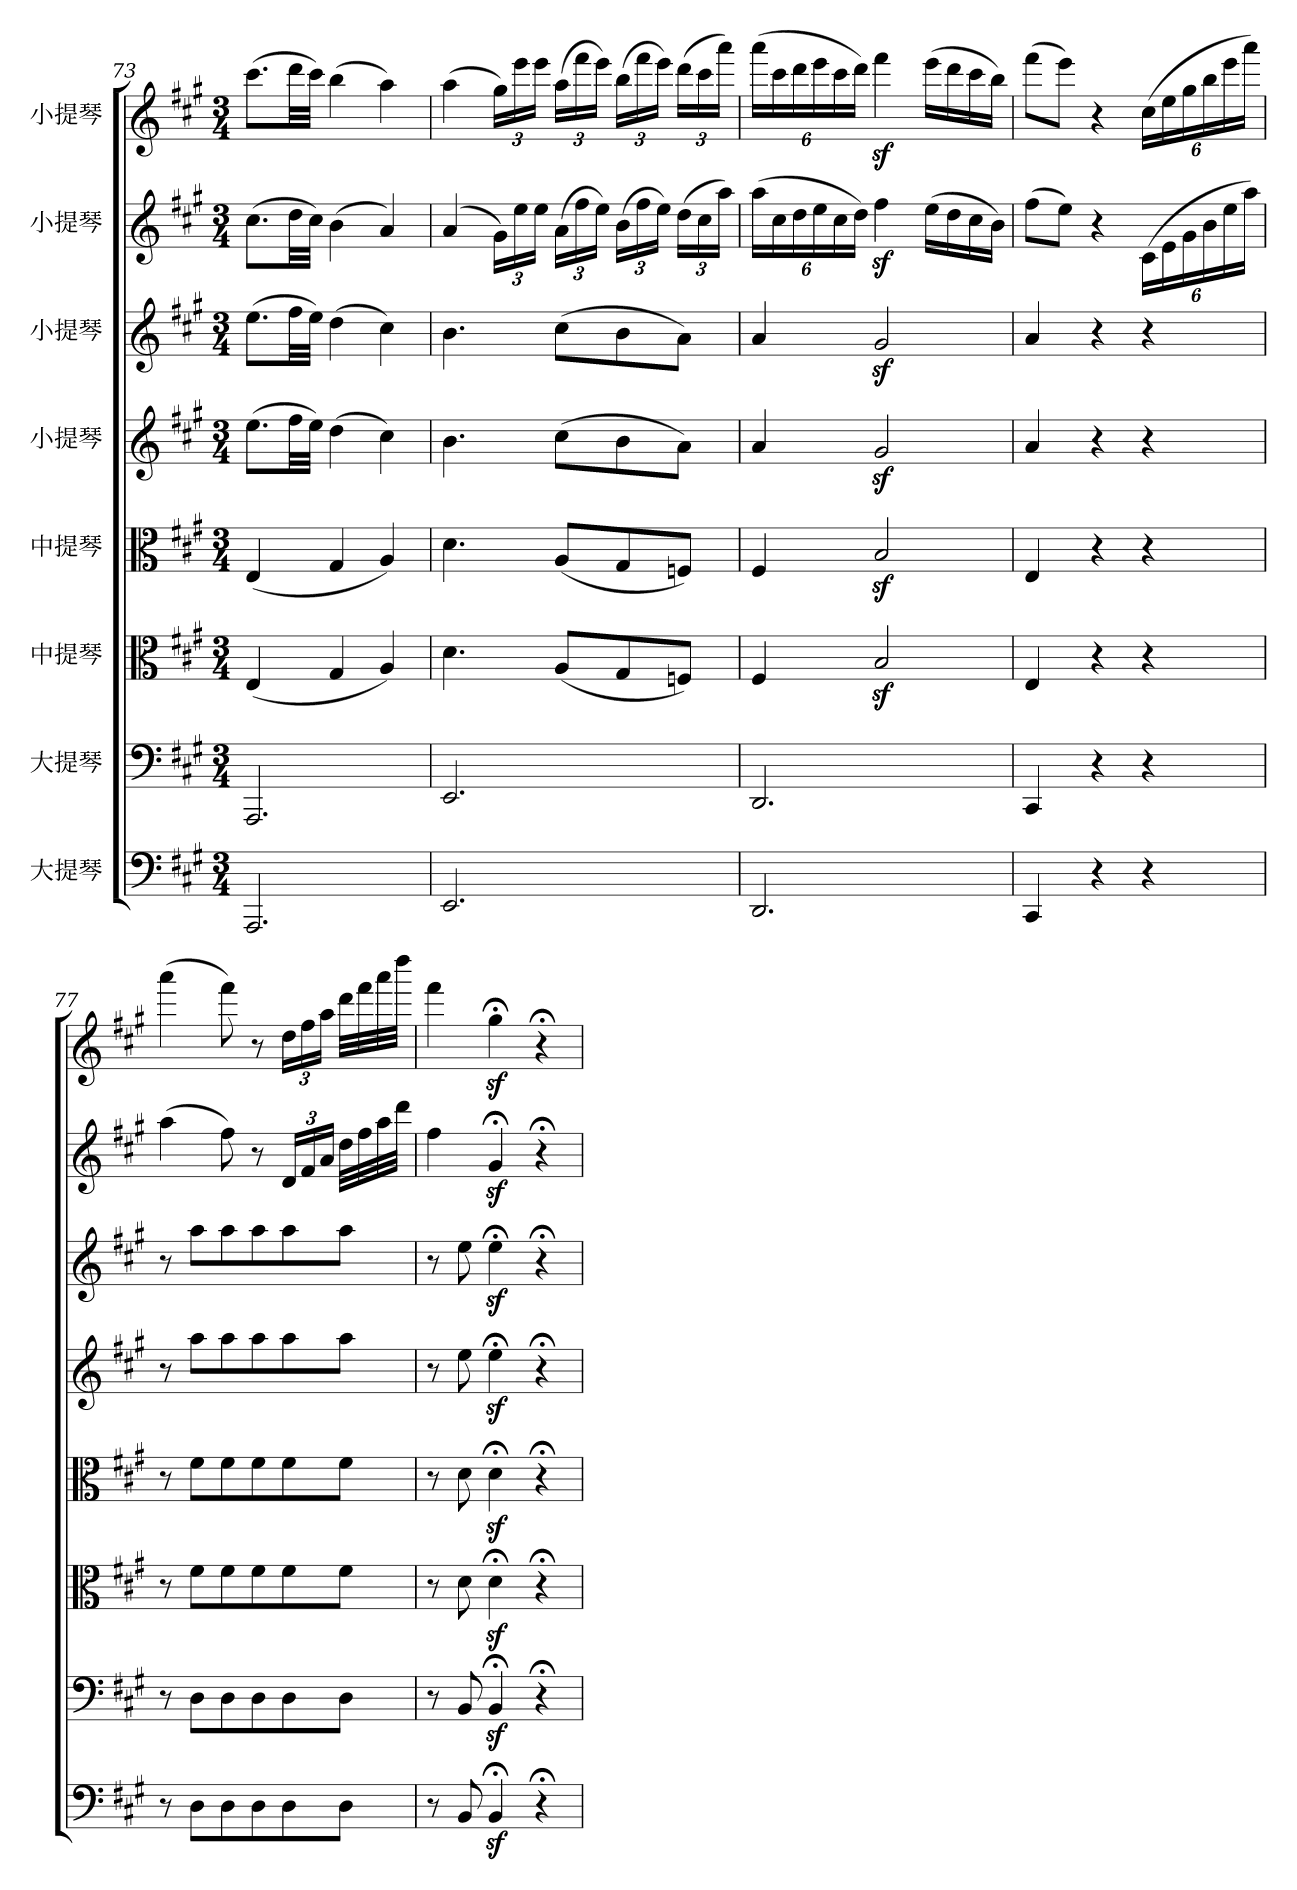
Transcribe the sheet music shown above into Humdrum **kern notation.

**kern	**kern	**kern	**kern	**kern	**kern	**kern	**kern
*part8	*part7	*part6	*part5	*part4	*part3	*part2	*part1
*staff8	*staff7	*staff6	*staff5	*staff4	*staff3	*staff2	*staff1
*I"大提琴	*I"大提琴	*I"中提琴	*I"中提琴	*I"小提琴	*I"小提琴	*I"小提琴	*I"小提琴
!!LO:LB:g=z
*clefF4	*clefF4	*clefC3	*clefC3	*clefG2	*clefG2	*clefG2	*clefG2
*k[f#c#g#]	*k[f#c#g#]	*k[f#c#g#]	*k[f#c#g#]	*k[f#c#g#]	*k[f#c#g#]	*k[f#c#g#]	*k[f#c#g#]
*M3/4	*M3/4	*M3/4	*M3/4	*M3/4	*M3/4	*M3/4	*M3/4
=73	=73	=73	=73	=73	=73	=73	=73
2.AAA/	2.AAA/	(<4E/	(<4E/	(>8.ee\L	(>8.ee\L	(>8.cc#\L	(>8.ccc#\L
.	.	.	.	32ff#\LL	32ff#\LL	32dd\LL	32ddd\LL
.	.	.	.	32ee\JJJ)	32ee\JJJ)	32cc#\JJJ)	32ccc#\JJJ)
.	.	4G#/	4G#/	(>4dd\	(>4dd\	(>4b\	(>4bb\
.	.	4A/)	4A/)	4cc#\)	4cc#\)	4a/)	4aa\)
=74	=74	=74	=74	=74	=74	=74	=74
2.EE/	2.EE/	4.d\	4.d\	4.b\	4.b\	(>4a/	(>4aa\
*	*	*	*	*	*	*Xbrackettup	*Xbrackettup
.	.	.	.	.	.	24g#\LL)	24gg#\LL)
.	.	.	.	.	.	24ee\	24eee\
.	.	.	.	.	.	24ee\JJ	24eee\JJ
.	.	(<8A/L	(<8A/L	(>8cc#\L	(>8cc#\L	(>24a\LL	(>24aa\LL
.	.	.	.	.	.	24ff#\	24fff#\
.	.	.	.	.	.	24ee\JJ)	24eee\JJ)
.	.	8G#/	8G#/	8b\	8b\	(>24b\LL	(>24bb\LL
.	.	.	.	.	.	24ff#\	24fff#\
.	.	.	.	.	.	24ee\JJ)	24eee\JJ)
.	.	8Fn/J)	8Fn/J)	8a\J)	8a\J)	(>24dd\LL	(>24ddd\LL
.	.	.	.	.	.	24cc#\	24ccc#\
.	.	.	.	.	.	24aa\JJ)	24aaa\JJ)
=75	=75	=75	=75	=75	=75	=75	=75
2.DD/	2.DD/	4F#/	4F#/	4a/	4a/	(>24aa\LL	(>24aaa\LL
.	.	.	.	.	.	24cc#\	24ccc#\
.	.	.	.	.	.	24dd\	24ddd\
.	.	.	.	.	.	24ee\	24eee\
.	.	.	.	.	.	24cc#\	24ccc#\
.	.	.	.	.	.	24dd\JJ)	24ddd\JJ)
.	.	2Bz</	2Bz</	2g#z</	2g#z</	4ff#z<\	4fff#z<\
.	.	.	.	.	.	(>16ee\LL	(>16eee\LL
.	.	.	.	.	.	16dd\	16ddd\
.	.	.	.	.	.	16cc#\	16ccc#\
.	.	.	.	.	.	16b\JJ)	16bb\JJ)
=76	=76	=76	=76	=76	=76	=76	=76
4CC#/	4CC#/	4E/	4E/	4a/	4a/	(>8ff#\L	(>8fff#\L
.	.	.	.	.	.	8ee\J)	8eee\J)
4r	4r	4r	4r	4r	4r	4r	4r
4r	4r	4r	4r	4r	4r	(>24c#\LL	(>24cc#\LL
.	.	.	.	.	.	24e\	24ee\
.	.	.	.	.	.	24g#\	24gg#\
.	.	.	.	.	.	24b\	24bb\
.	.	.	.	.	.	24ee\	24eee\
.	.	.	.	.	.	24aa\JJ)	24aaa\JJ)
=77	=77	=77	=77	=77	=77	=77	=77
8r	8r	8r	8r	8r	8r	(>4aa\	(>4aaa\
8D\L	8D\L	8f#\L	8f#\L	8aa\L	8aa\L	.	.
8D\	8D\	8f#\	8f#\	8aa\	8aa\	8ff#\)	8fff#\)
8D\	8D\	8f#\	8f#\	8aa\	8aa\	8r	8r
8D\	8D\	8f#\	8f#\	8aa\	8aa\	24d/LL	24dd\LL
.	.	.	.	.	.	24f#/	24ff#\
.	.	.	.	.	.	24a/JJ	24aa\JJ
8D\J	8D\J	8f#\J	8f#\J	8aa\J	8aa\J	32dd\LLL	32ddd\LLL
.	.	.	.	.	.	32ff#\	32fff#\
.	.	.	.	.	.	32aa\	32aaa\
.	.	.	.	.	.	32ddd\JJJ	32dddd\JJJ
=78	=78	=78	=78	=78	=78	=78	=78
8r	8r	8r	8r	8r	8r	4ff#\	4fff#\
8BB/	8BB/	8d\	8d\	8ee\	8ee\	.	.
4BBz<;</	4BBz<;</	4dz<;<\	4dz<;<\	4eez<;<\	4eez<;<\	4g#z<;</	4gg#z<;<\
4r;<	4r;<	4r;<	4r;<	4r;<	4r;<	4r;<	4r;<
=	=	=	=	=	=	=	=
*-	*-	*-	*-	*-	*-	*-	*-
